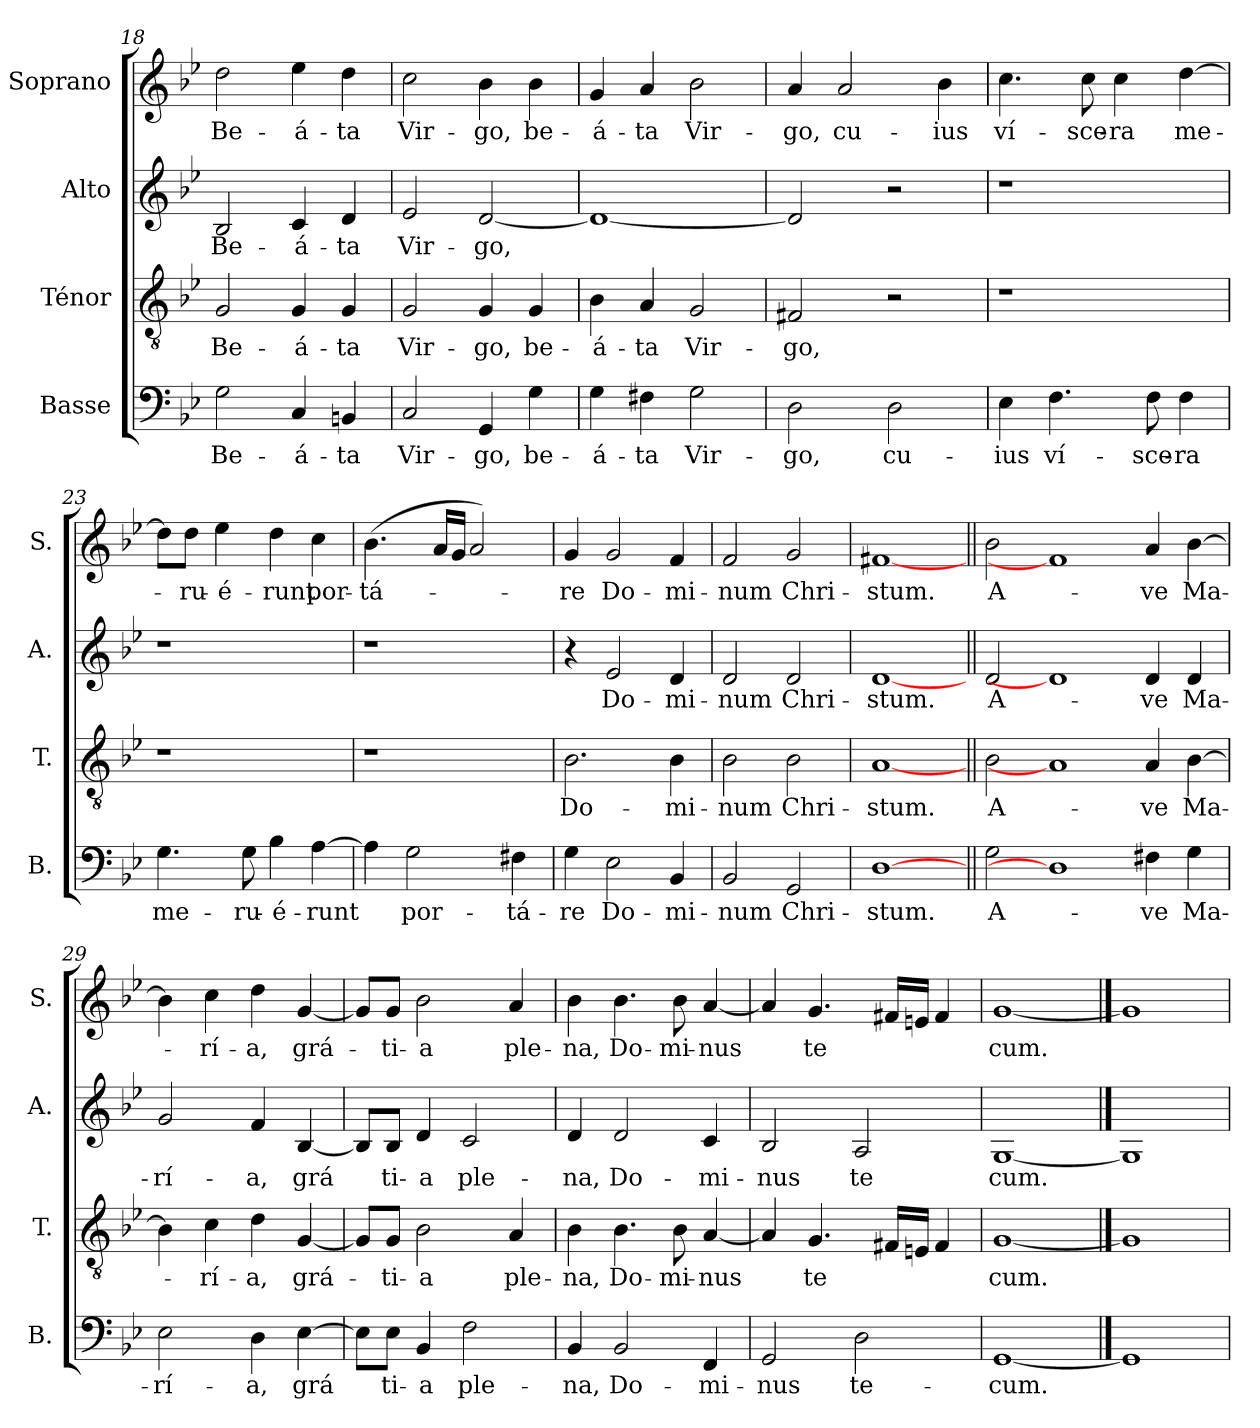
**kern	**text	**kern	**text	**kern	**text	**kern	**text
*part4	*part4	*part3	*part3	*part2	*part2	*part1	*part1
*staff4	*staff4	*staff3	*staff3	*staff2	*staff2	*staff1	*staff1
*I"Basse	*	*I"Ténor	*	*I"Alto	*	*I"Soprano	*
*I'B.	*	*I'T.	*	*I'A.	*	*I'S.	*
*clefF4	*	*clefGv2	*	*clefG2	*	*clefG2	*
*k[b-e-]	*	*k[b-e-]	*	*k[b-e-]	*	*k[b-e-]	*
*B-:	*	*B-:	*	*B-:	*	*B-:	*
=18	=18	=18	=18	=18	=18	=18	=18
!	!LO:LY:b	!	!LO:LY:b	!	!LO:LY:b	!	!LO:LY:b
2G\	Be-	2G/	Be-	2B-/	Be-	2dd\	Be-
!	!LO:LY:b	!	!LO:LY:b	!	!LO:LY:b	!	!LO:LY:b
4C/	-á-	4G/	-á-	4c/	-á-	4ee-\	-á-
!	!LO:LY:b	!	!LO:LY:b	!	!LO:LY:b	!	!LO:LY:b
4BBn/	-ta	4G/	-ta	4d/	-ta	4dd\	-ta
=19	=19	=19	=19	=19	=19	=19	=19
!	!LO:LY:b	!	!LO:LY:b	!	!LO:LY:b	!	!LO:LY:b
2C/	Vir-	2G/	Vir-	2e-/	Vir-	2cc\	Vir-
!	!LO:LY:b	!	!LO:LY:b	!	!LO:LY:b	!	!LO:LY:b
4GG/	-go,	4G/	-go,	[<2d/	-go,	4b-\	-go,
!	!LO:LY:b	!	!LO:LY:b	!	!	!	!LO:LY:b
4G\	be-	4G/	be-	.	.	4b-\	be-
=20	=20	=20	=20	=20	=20	=20	=20
!	!LO:LY:b	!	!LO:LY:b	!	!	!	!LO:LY:b
4G\	-á-	4B-\	-á-	1d_	.	4g/	-á-
!	!LO:LY:b	!	!LO:LY:b	!	!	!	!LO:LY:b
4F#X\	-ta	4A/	-ta	.	.	4a/	-ta
!	!LO:LY:b	!	!LO:LY:b	!	!	!	!LO:LY:b
2G\	Vir-	2G/	Vir-	.	.	2b-\	Vir-
=21	=21	=21	=21	=21	=21	=21	=21
!	!LO:LY:b	!	!LO:LY:b	!	!	!	!LO:LY:b
2D\	-go,	2F#X/	-go,	2d/]	.	4a/	-go,
!	!	!	!	!	!	!	!LO:LY:b
.	.	.	.	.	.	2a/	cu-
!	!LO:LY:b	!	!	!	!	!	!
2D\	cu-	2r	.	2r	.	.	.
!	!	!	!	!	!	!	!LO:LY:b
.	.	.	.	.	.	4b-\	-ius
=22	=22	=22	=22	=22	=22	=22	=22
!	!LO:LY:b	!	!	!	!	!	!LO:LY:b
4E-\	-ius	1r	.	1r	.	4.cc\	ví-
!	!LO:LY:b	!	!	!	!	!	!
4.F\	ví-	.	.	.	.	.	.
!	!	!	!	!	!	!	!LO:LY:b
.	.	.	.	.	.	8cc\	-sce-
!	!	!	!	!	!	!	!LO:LY:b
.	.	.	.	.	.	4cc\	-ra
!	!LO:LY:b	!	!	!	!	!	!
8F\	-sce-	.	.	.	.	.	.
!	!LO:LY:b	!	!	!	!	!	!LO:LY:b
4F\	-ra	.	.	.	.	[>4dd\	me-
=23	=23	=23	=23	=23	=23	=23	=23
!	!LO:LY:b	!	!	!	!	!	!
4.G\	me-	1r	.	1r	.	8dd\L]	.
!	!	!	!	!	!	!	!LO:LY:b
.	.	.	.	.	.	8dd\J	-ru-
!	!	!	!	!	!	!	!LO:LY:b
.	.	.	.	.	.	4ee-\	-é-
!	!LO:LY:b	!	!	!	!	!	!
8G\	-ru-	.	.	.	.	.	.
!	!LO:LY:b	!	!	!	!	!	!LO:LY:b
4B-\	-é-	.	.	.	.	4dd\	-runt
!	!LO:LY:b	!	!	!	!	!	!LO:LY:b
[>4A\	-runt	.	.	.	.	4cc\	por-
=24	=24	=24	=24	=24	=24	=24	=24
!	!	!	!	!	!	!	!LO:LY:b
4A\]	.	1r	.	1r	.	(4.b-\	-tá-
!	!LO:LY:b	!	!	!	!	!	!
2G\	por-	.	.	.	.	.	.
.	.	.	.	.	.	16a/LL	.
.	.	.	.	.	.	16g/JJ	.
.	.	.	.	.	.	2a/)	.
!	!LO:LY:b	!	!	!	!	!	!
4F#X\	-tá-	.	.	.	.	.	.
=25	=25	=25	=25	=25	=25	=25	=25
!	!LO:LY:b	!	!LO:LY:b	!	!	!	!LO:LY:b
4G\	-re	2.B-\	Do-	4r	.	4g/	-re
!	!LO:LY:b	!	!	!	!LO:LY:b	!	!LO:LY:b
2E-\	Do-	.	.	2e-/	Do-	2g/	Do-
!	!LO:LY:b	!	!LO:LY:b	!	!LO:LY:b	!	!LO:LY:b
4BB-/	-mi-	4B-\	-mi-	4d/	-mi-	4f/	-mi-
=26	=26	=26	=26	=26	=26	=26	=26
!	!LO:LY:b	!	!LO:LY:b	!	!LO:LY:b	!	!LO:LY:b
2BB-/	-num	2B-\	-num	2d/	-num	2f/	-num
!	!LO:LY:b	!	!LO:LY:b	!	!LO:LY:b	!	!LO:LY:b
2GG/	Chri-	2B-\	Chri-	2d/	Chri-	2g/	Chri-
=27	=27	=27	=27	=27	=27	=27	=27
!	!LO:LY:b	!	!LO:LY:b	!	!LO:LY:b	!	!LO:LY:b
[1D	-stum.	[1A	-stum.	[1d	-stum.	[1f#X	-stum.
=28||	=28||	=28||	=28||	=28||	=28||	=28||	=28||
!	!LO:LY:b	!	!LO:LY:b	!	!LO:LY:b	!	!LO:LY:b
2G\	A-	2B-\	A-	2d/	A-	2b-\	A-
1D]	.	1A]	.	1d]	.	1f#]	.
!	!LO:LY:b	!	!LO:LY:b	!	!LO:LY:b	!	!LO:LY:b
4F#X\	-ve	4A/	-ve	4d/	-ve	4a/	-ve
!	!LO:LY:b	!	!LO:LY:b	!	!LO:LY:b	!	!LO:LY:b
4G\	Ma-	[>4B-\	Ma-	4d/	Ma-	[>4b-\	Ma-
=29	=29	=29	=29	=29	=29	=29	=29
!	!LO:LY:b	!	!	!	!LO:LY:b	!	!
2E-\	-rí-	4B-\]	.	2g/	-rí-	4b-\]	.
!	!	!	!LO:LY:b	!	!	!	!LO:LY:b
.	.	4c\	-rí-	.	.	4cc\	-rí-
!	!LO:LY:b	!	!LO:LY:b	!	!LO:LY:b	!	!LO:LY:b
4D\	-a,	4d\	-a,	4f/	-a,	4dd\	-a,
!	!LO:LY:b	!	!LO:LY:b	!	!LO:LY:b	!	!LO:LY:b
[>4E-\	grá	[<4G/	grá-	[<4B-/	grá	[<4g/	grá-
=30	=30	=30	=30	=30	=30	=30	=30
8E-\L]	.	8G/L]	.	8B-/L]	.	8g/L]	.
!	!LO:LY:b	!	!LO:LY:b	!	!LO:LY:b	!	!LO:LY:b
8E-\J	-ti-	8G/J	-ti-	8B-/J	-ti-	8g/J	-ti-
!	!LO:LY:b	!	!LO:LY:b	!	!LO:LY:b	!	!LO:LY:b
4BB-/	-a	2B-\	-a	4d/	-a	2b-\	-a
!	!LO:LY:b	!	!	!	!LO:LY:b	!	!
2F\	ple-	.	.	2c/	ple-	.	.
!	!	!	!LO:LY:b	!	!	!	!LO:LY:b
.	.	4A/	ple-	.	.	4a/	ple-
=31	=31	=31	=31	=31	=31	=31	=31
!	!LO:LY:b	!	!LO:LY:b	!	!LO:LY:b	!	!LO:LY:b
4BB-/	-na,	4B-\	-na,	4d/	-na,	4b-\	-na,
!	!LO:LY:b	!	!LO:LY:b	!	!LO:LY:b	!	!LO:LY:b
2BB-/	Do-	4.B-\	Do-	2d/	Do-	4.b-\	Do-
!	!	!	!LO:LY:b	!	!	!	!LO:LY:b
.	.	8B-\	-mi-	.	.	8b-\	-mi-
!	!LO:LY:b	!	!LO:LY:b	!	!LO:LY:b	!	!LO:LY:b
4FF/	-mi-	[<4A/	-nus	4c/	-mi-	[<4a/	-nus
=32	=32	=32	=32	=32	=32	=32	=32
!	!LO:LY:b	!	!	!	!LO:LY:b	!	!
2GG/	-nus	4A/]	.	2B-/	-nus	4a/]	.
!	!	!	!LO:LY:b	!	!	!	!LO:LY:b
.	.	4.G/	te	.	.	4.g/	te
!	!LO:LY:b	!	!	!	!LO:LY:b	!	!
2D\	te-	.	.	2A/	te	.	.
.	.	16F#X/LL	.	.	.	16f#X/LL	.
.	.	16En/JJ	.	.	.	16en/JJ	.
.	.	4F#/	.	.	.	4f#/	.
=33	=33	=33	=33	=33	=33	=33	=33
!	!LO:LY:b	!	!LO:LY:b	!	!LO:LY:b	!	!LO:LY:b
[1GG	-cum.	[1G	cum.	[1G	cum.	[1g	cum.
==34	==34	==34	==34	==34	==34	==34	==34
1GG]	.	1G]	.	1G]	.	1g]	.
=	=	=	=	=	=	=	=
*-	*-	*-	*-	*-	*-	*-	*-
